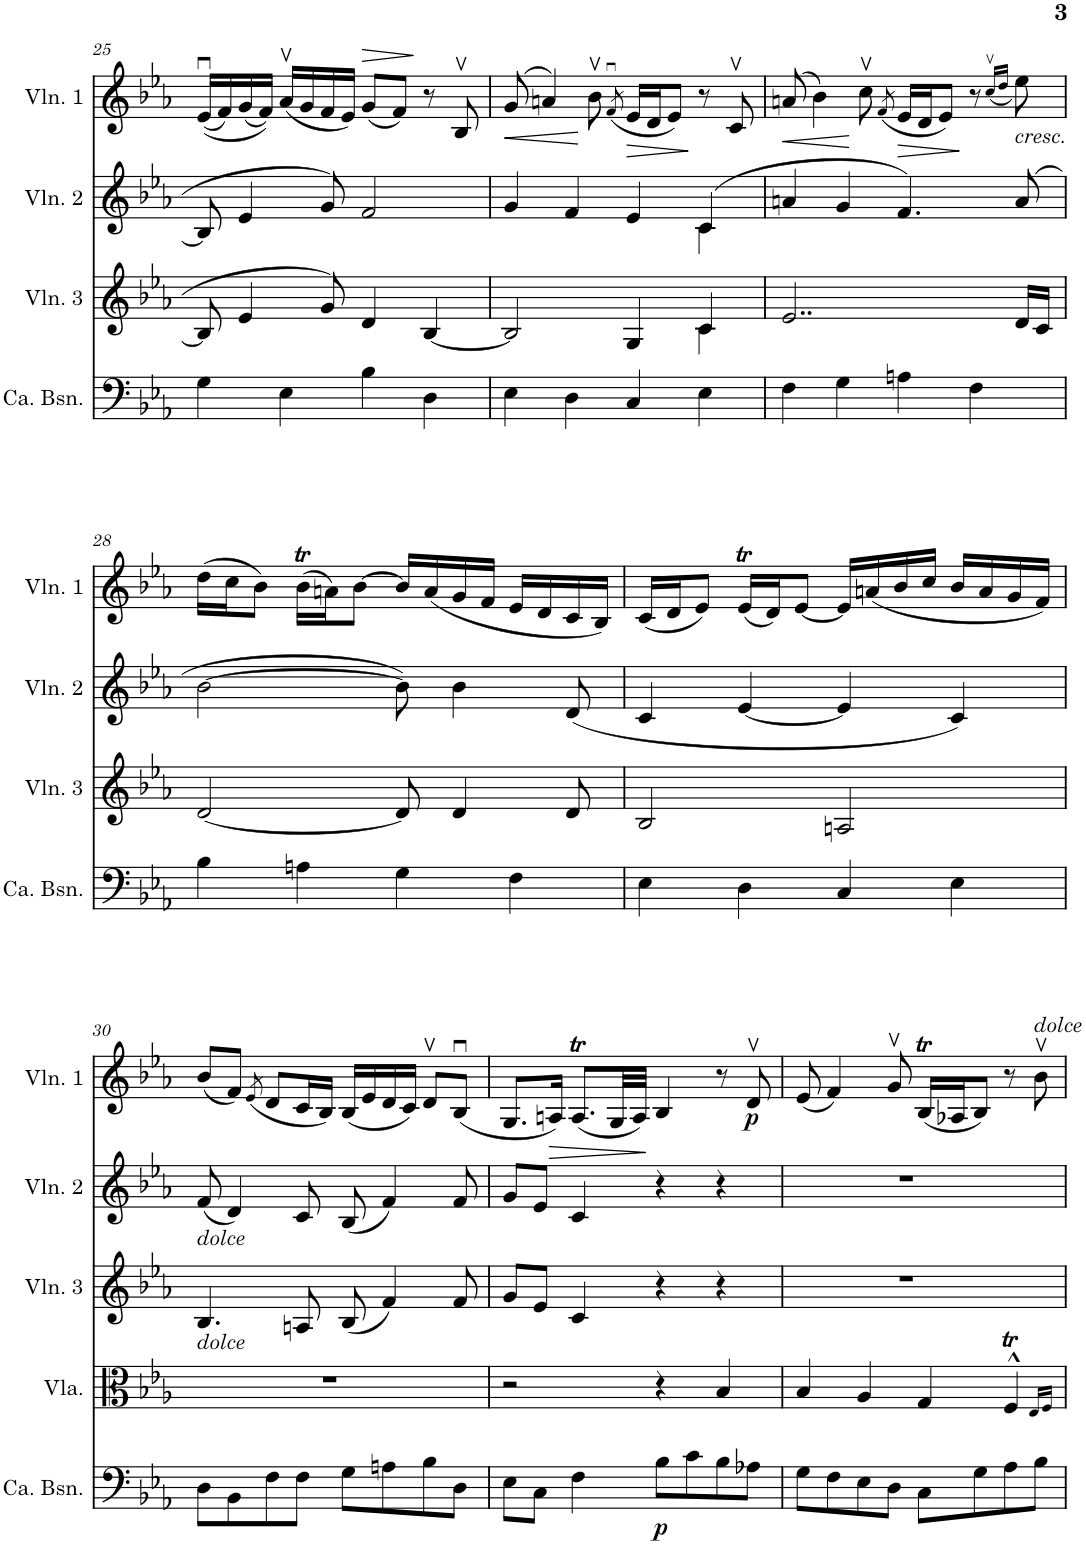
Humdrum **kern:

**kern	**dynam	**kern	**kern	**kern	**kern	**dynam
*part5	*part5	*part4	*part3	*part2	*part1	*part1
*staff5	*staff5	*staff4	*staff3	*staff2	*staff1	*staff1
*I"Contrabassen	*	*I"Altviool	*I"Violen 3	*I"Violen 2	*I"Violen 1	*
*I'Ca. Bsn.	*	*	*I'Vln. 3	*I'Vln. 2	*I'Vln. 1	*
!!LO:PB:g=z
*clefF4	*	*clefC3	*clefG2	*clefG2	*clefG2	*
*Trd7c12	*	*	*	*	*	*
*k[b-e-a-]	*	*k[b-e-a-]	*k[b-e-a-]	*k[b-e-a-]	*k[b-e-a-]	*
*M4/4	*	*M4/4	*M4/4	*M4/4	*M4/4	*
*met(c)	*	*met(c)	*met(c)	*met(c)	*met(c)	*
=25	=25	=25	=25	=25	=25	=25
4G\	.	1r	8B-/]	8B-/]	((16e-u/LL	.
.	.	.	.	.	16f/)	.
.	.	.	4e-/	4e-/	(16g/	.
.	.	.	.	.	16f/JJ))	.
4E-\	.	.	.	.	(16a-v/LL	.
.	.	.	.	.	16g/	.
.	.	.	8g/	8g/	16f/	.
.	.	.	.	.	16e-/JJ)	.
!	!	!	!	!	!	!LO:HP:b
4B-\	.	.	4d/	2f/	(8g/L	>
.	.	.	.	.	8f/J)	.
4D\	.	.	[4B-/	.	8r	]
.	.	.	.	.	8B-v/	.
=26	=26	=26	=26	=26	=26	=26
*	*	*	*^	*^	*	*
!	!	!	!	!	!	!	!	!LO:HP:b
4E-\	.	1r	2B-/]	2.ryy	4g/	2.ryy	(>8g/	<
.	.	.	.	.	.	.	4an/)	.
4D\	.	.	.	.	4f/	.	.	.
.	.	.	.	.	.	.	8b-v\	[
.	.	.	.	.	.	.	(8qfu/	.
4C/	.	.	4G/	.	4e-/	.	16e-/LL	.
.	.	.	.	.	.	.	16d/J	.
.	.	.	.	.	.	.	8e-/J)	.
4E-\	.	.	4c/	4c\	(4c/	4c\	8r	.
.	.	.	.	.	.	.	8cv/	.
*	*	*	*v	*v	*	*	*	*
*	*	*	*	*v	*v	*	*
=27	=27	=27	=27	=27	=27	=27
!	!	!	!	!	!	!LO:HP:b
4F\	.	1r	2..e-/	4an/	(8an/	<
.	.	.	.	.	4b-\)	.
4G\	.	.	.	4g/	.	.
.	.	.	.	.	8ccv\	[
.	.	.	.	.	(8qf/	.
4An\	.	.	.	4.f/)	16e-/LL	.
.	.	.	.	.	16d/J	.
.	.	.	.	.	8e-/J)	.
4F\	.	.	.	.	8r	.
.	.	.	.	.	(16qccv/LL	.
.	.	.	.	.	16qdd/JJ	.
!	!	!	!	!	!LO:TX:b:i:t=cresc.	!
.	.	.	16d/LL	(8a/	8ee-\)	.
.	.	.	16c/JJ	.	.	.
!!LO:LB:g=z
=28	=28	=28	=28	=28	=28	=28
4B-\	.	1r	[2d/	[2b-\	(16dd\LL	.
.	.	.	.	.	16cc\J	.
.	.	.	.	.	8b-\J)	.
4An\	.	.	.	.	(16b-T\LL	.
.	.	.	.	.	16an\J)	.
.	.	.	.	.	[8b-\J	.
4G\	.	.	8d/]	8b-\])	16b-/LL]	.
.	.	.	.	.	(16a/	.
.	.	.	4d/	4b-\	16g/	.
.	.	.	.	.	16f/JJ	.
4F\	.	.	.	.	16e-/LL	.
.	.	.	.	.	16d/	.
.	.	.	8d/	(8d/	16c/	.
.	.	.	.	.	16B-/JJ)	.
=29	=29	=29	=29	=29	=29	=29
4E-\	.	1r	2B-/	4c/	(16c/LL	.
.	.	.	.	.	16d/J	.
.	.	.	.	.	8e-/J)	.
4D\	.	.	.	[4e-/	(16e-T/LL	.
.	.	.	.	.	16d/J)	.
.	.	.	.	.	[8e-/J	.
4C/	.	.	2An/	4e-/]	16e-/LL]	.
.	.	.	.	.	(16an/	.
.	.	.	.	.	16b-/	.
.	.	.	.	.	16cc/JJ	.
4E-\	.	.	.	4c/)	16b-/LL	.
.	.	.	.	.	16a/	.
.	.	.	.	.	16g/	.
.	.	.	.	.	16f/JJ)	.
!!LO:LB:g=z
=30	=30	=30	=30	=30	=30	=30
!	!	!	!	!LO:TX:b:i:t=dolce	!	!
!	!	!	!LO:TX:b:i:t=dolce	!	!	!
8D\L	.	1r	4.B-/	(8f/	(8b-/L	.
8BB-\	.	.	.	4d/)	8f/J)	.
.	.	.	.	.	(8qe-/	.
8F\	.	.	.	.	8d/L	.
8F\J	.	.	8An/	8c/	16c/L	.
.	.	.	.	.	16B-/JJ)	.
8G\L	.	.	(8B-/	(8B-/	(16B-/LL	.
.	.	.	.	.	16e-/	.
8An\	.	.	4f/)	4f/)	16d/	.
.	.	.	.	.	16c/JJ)	.
8B-\	.	.	.	.	8dv/L	.
8D\J	.	.	8f/	8f/	(8B-u/J	.
=31	=31	=31	=31	=31	=31	=31
8E-\L	.	2r	8g/L	8g/L	8.G/L	.
8C\J	.	.	8e-/J	8e-/J	.	.
!	!	!	!	!	!	!LO:HP:b
.	.	.	.	.	16An/Jk)	>
4F\	.	.	4c/	4c/	(8.At/L	.
.	.	.	.	.	32G/LL	.
.	.	.	.	.	32A/JJJ)	.
!	!LO:DY:b	!	!	!	!	!
8B-\L	p	4r	4r	4r	4B-/	]
8c\	.	.	.	.	.	.
8B-\	.	4B-/	4r	4r	8r	.
!	!	!	!	!	!	!LO:DY:b
8A-X\J	.	.	.	.	8dv/	p
=32	=32	=32	=32	=32	=32	=32
8G\L	.	4B-/	1r	1r	(8e-/	.
8F\	.	.	.	.	4f/)	.
8E-\	.	4A-/	.	.	.	.
8D\J	.	.	.	.	8gv/	.
8C\L	.	4G/	.	.	(16B-T/LL	.
.	.	.	.	.	16A-X/J	.
8G\	.	.	.	.	8B-/J)	.
8A-\	.	4FT^^/	.	.	8r	.
!	!	!	!	!	!LO:TX:a:i:t=dolce	!
8B-\J	.	.	.	.	8b-v\	.
.	.	16qE-/LL	.	.	.	.
.	.	16qF/JJ	.	.	.	.
=	=	=	=	=	=	=
*-	*-	*-	*-	*-	*-	*-
